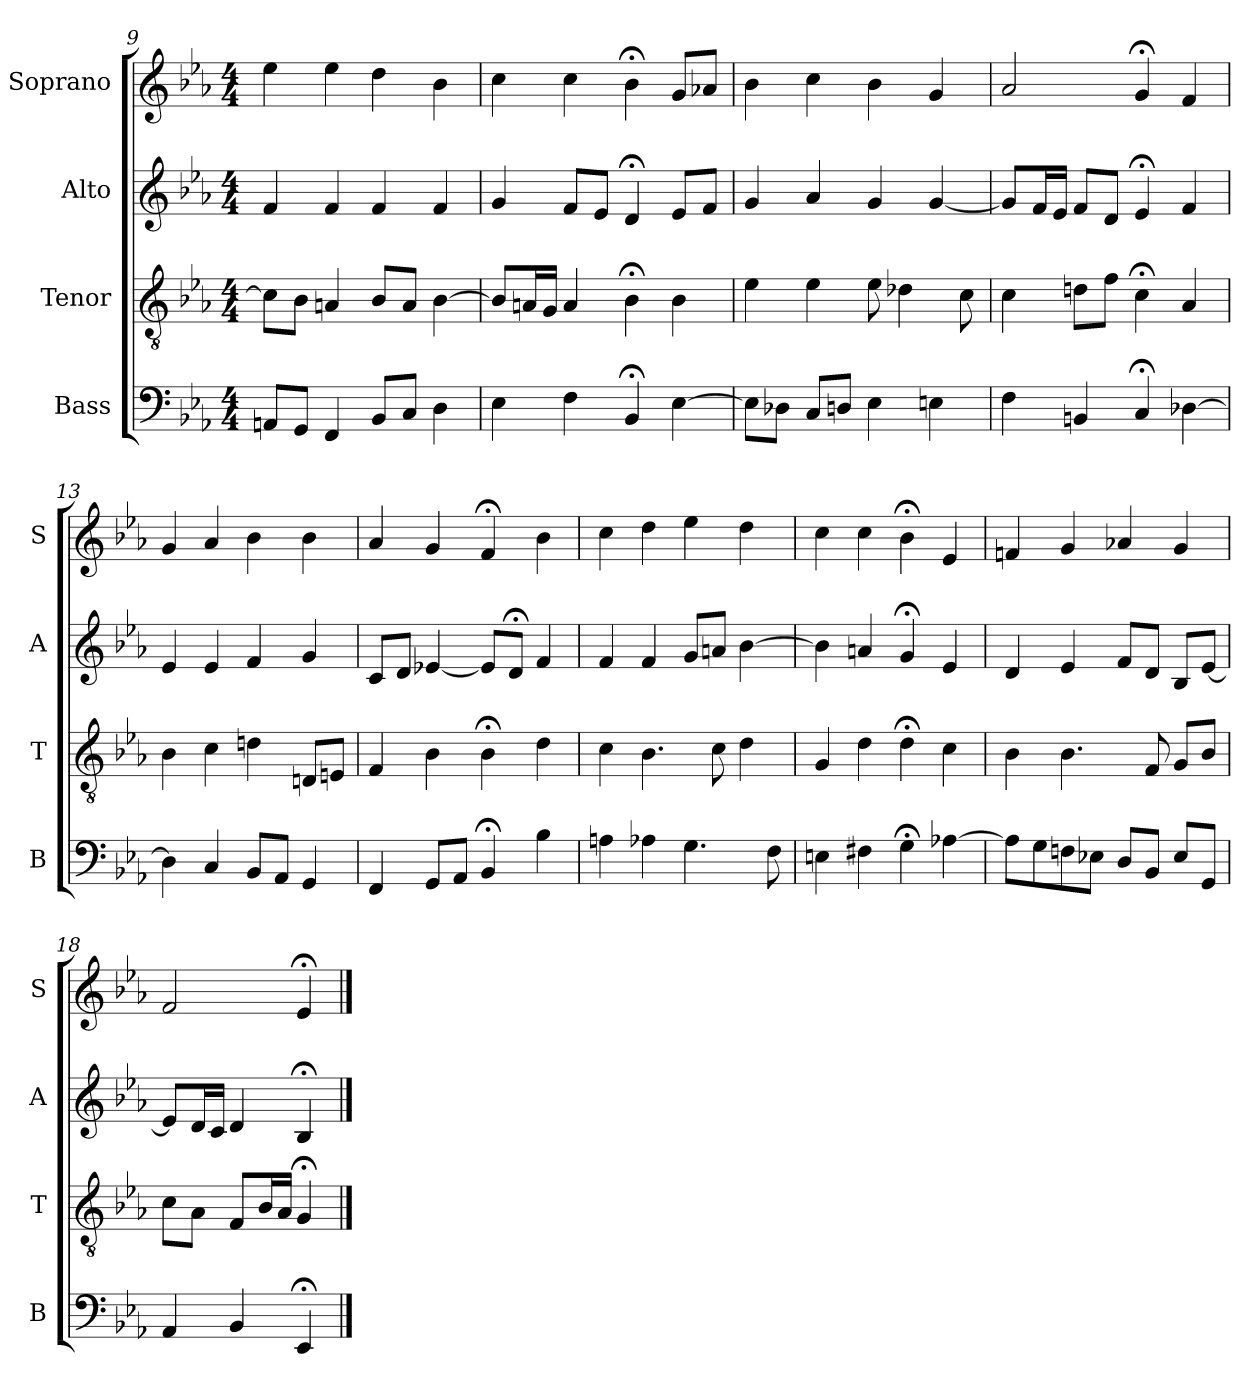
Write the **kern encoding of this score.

**kern	**kern	**kern	**kern
*part4	*part3	*part2	*part1
*staff4	*staff3	*staff2	*staff1
*I"Bass	*I"Tenor	*I"Alto	*I"Soprano
*I'B	*I'T	*I'A	*I'S
*clefF4	*clefGv2	*clefG2	*clefG2
*k[b-e-a-]	*k[b-e-a-]	*k[b-e-a-]	*k[b-e-a-]
*E-:	*E-:	*E-:	*E-:
*M4/4	*M4/4	*M4/4	*M4/4
=9	=9	=9	=9
8AAnL	8cL]	4f	4ee-
8GGJ	8B-J	.	.
4FF	4An	4f	4ee-
8BB-L	8B-L	4f	4dd
8CJ	8AJ	.	.
4D	[4B-	4f	4b-
=10	=10	=10	=10
4E-	8B-L]	4g	4cc
.	16AnL	.	.
.	16GJJ	.	.
4F	4A	8fL	4cc
.	.	8e-J	.
4BB-;<	4B-;<	4d;<	4b-;<
[4E-	4B-	8e-L	8gL
.	.	8fJ	8a-XJ
=11	=11	=11	=11
8E-L]	4e-	4g	4b-
8D-XJ	.	.	.
8CL	4e-	4a-	4cc
8DnJ	.	.	.
4E-	8e-	4g	4b-
.	4d-X	.	.
4En	.	[4g	4g
.	8c	.	.
=12	=12	=12	=12
4F	4c	8gL]	2a-
.	.	16fL	.
.	.	16e-JJ	.
4BBn	8dnL	8fL	.
.	8fJ	8dJ	.
4C;<	4c;<	4e-;<	4g;<
[4D-X	4A-	4f	4f
=13	=13	=13	=13
4D-]	4B-	4e-	4g
4C	4c	4e-	4a-
8BB-L	4dn	4f	4b-
8AA-J	.	.	.
4GG	8DnL	4g	4b-
.	8EnJ	.	.
=14	=14	=14	=14
4FF	4F	8cL	4a-
.	.	8dJ	.
8GGL	4B-	[4e-X	4g
8AA-J	.	.	.
4BB-;<	4B-;<	8e-L]	4f;<
.	.	8d;<J	.
4B-	4d	4f	4b-
=15	=15	=15	=15
4An	4c	4f	4cc
4A-X	4.B-	4f	4dd
4.G	.	8gL	4ee-
.	8c	8anJ	.
.	4d	[4b-	4dd
8F	.	.	.
=16	=16	=16	=16
4En	4G	4b-]	4cc
4F#X	4d	4an	4cc
4G;<	4d;<	4g;<	4b-;<
[4A-X	4c	4e-	4e-
=17	=17	=17	=17
8A-L]	4B-	4d	4fn
8G	.	.	.
8Fn	4.B-	4e-	4g
8E-XJ	.	.	.
8DL	.	8fL	4a-X
8BB-J	8F	8dJ	.
8E-L	8GL	8B-L	4g
8GGJ	8B-J	[8e-J	.
=18	=18	=18	=18
4AA-	8cL	8e-L]	2f
.	8A-J	16dL	.
.	.	16cJJ	.
4BB-	8FL	4d	.
.	16B-L	.	.
.	16A-JJ	.	.
4EE-;<	4G;<	4B-;<	4e-;<
==	==	==	==
*-	*-	*-	*-
